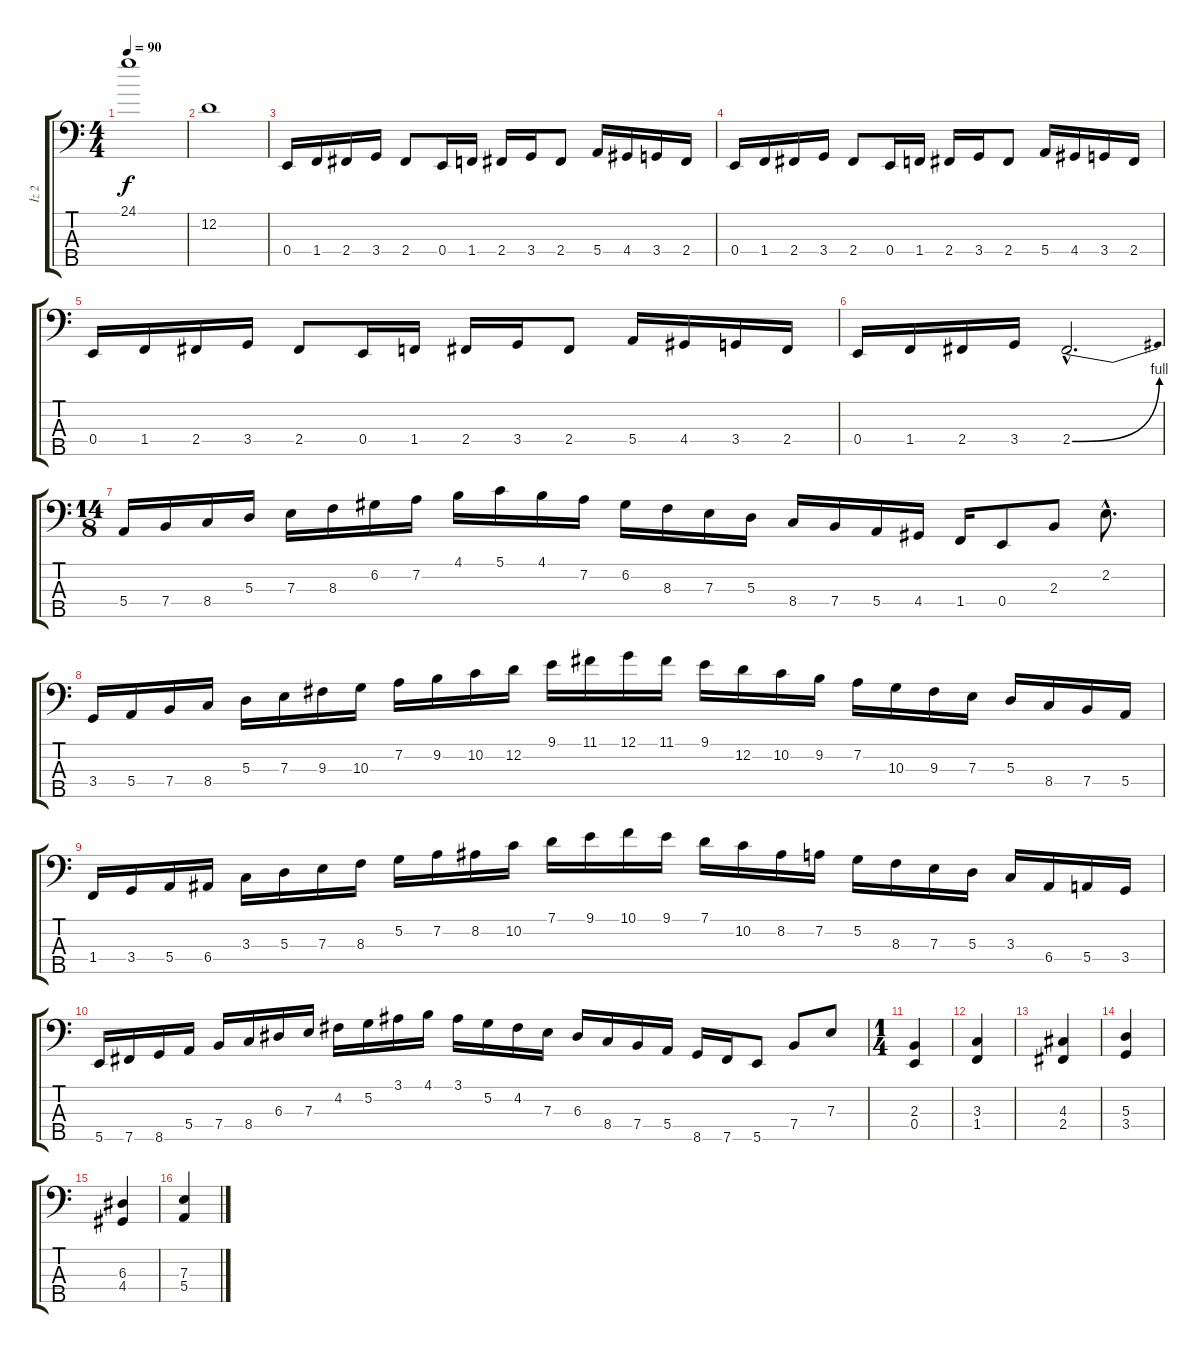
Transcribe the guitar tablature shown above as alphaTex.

\track ("İz 2" "İz 2") {instrument electricbassfinger}
\staff {score tabs}
\tuning (G2 D2 A1 E1 B0) {hide}
\ts (4 4)
\tempo 90
\clef f4
\ks c
24.1.1{dy f instrument electricbassfinger} |
12.2.1 |
0.4.16 1.4.16 2.4.16 3.4.16 2.4.8 0.4.16 1.4.16 2.4.16 3.4.16 2.4.8 5.4.16 4.4.16 3.4.16 2.4.16 |
0.4.16 1.4.16 2.4.16 3.4.16 2.4.8 0.4.16 1.4.16 2.4.16 3.4.16 2.4.8 5.4.16 4.4.16 3.4.16 2.4.16 |
0.4.16 1.4.16 2.4.16 3.4.16 2.4.8 0.4.16 1.4.16 2.4.16 3.4.16 2.4.8 5.4.16 4.4.16 3.4.16 2.4.16 |
0.4.16 1.4.16 2.4.16 3.4.16 2.4{be (bend 0 0 60 4) hac}.2{d} |
\ts (14 8)
5.4.16 7.4.16 8.4.16 5.3.16 7.3.16 8.3.16 6.2.16 7.2.16 4.1.16 5.1.16 4.1.16 7.2.16 6.2.16 8.3.16 7.3.16 5.3.16 8.4.16 7.4.16 5.4.16 4.4.16 1.4.16 0.4.8 2.3.8 2.2{hac}.8{d} |
3.4.16 5.4.16 7.4.16 8.4.16 5.3.16 7.3.16 9.3.16 10.3.16 7.2.16 9.2.16 10.2.16 12.2.16 9.1.16 11.1.16 12.1.16 11.1.16 9.1.16 12.2.16 10.2.16 9.2.16 7.2.16 10.3.16 9.3.16 7.3.16 5.3.16 8.4.16 7.4.16 5.4.16 |
1.4.16 3.4.16 5.4.16 6.4.16 3.3.16 5.3.16 7.3.16 8.3.16 5.2.16 7.2.16 8.2.16 10.2.16 7.1.16 9.1.16 10.1.16 9.1.16 7.1.16 10.2.16 8.2.16 7.2.16 5.2.16 8.3.16 7.3.16 5.3.16 3.3.16 6.4.16 5.4.16 3.4.16 |
5.5.16 7.5.16 8.5.16 5.4.16 7.4.16 8.4.16 6.3.16 7.3.16 4.2.16 5.2.16 3.1.16 4.1.16 3.1.16 5.2.16 4.2.16 7.3.16 6.3.16 8.4.16 7.4.16 5.4.16 8.5.16 7.5.16 5.5.8 7.4.8 7.3.8 |
\ts (1 4)
(2.3 0.4).4 |
(3.3 1.4).4 |
(4.3 2.4).4 |
(5.3 3.4).4 |
(6.3 4.4).4 |
(7.3 5.4).4
